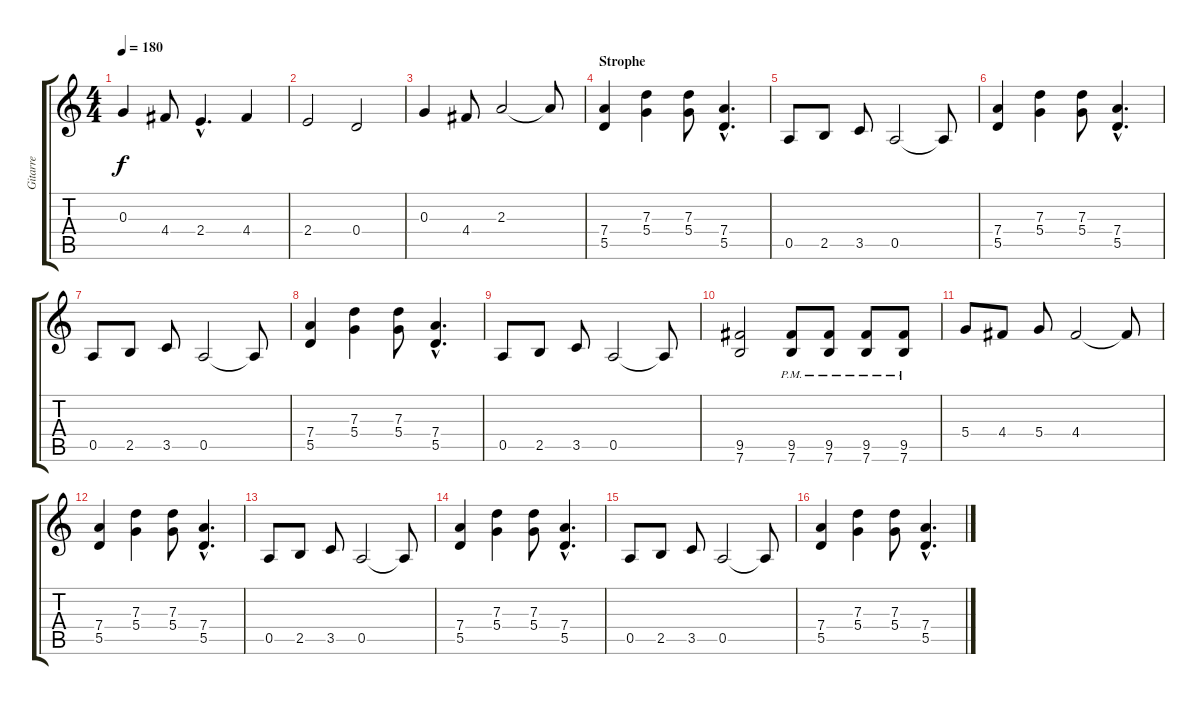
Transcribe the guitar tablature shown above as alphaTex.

\track ("Gitarre" "Gitarre") {instrument distortionguitar}
\staff {score tabs}
\tuning (E4 B3 G3 D3 A2 E2) {hide}
\ts (4 4)
\tempo 180
\clef g2
\ks c
0.3.4{dy f} 4.4.8 2.4{hac}.4{d} 4.4.4 |
2.4.2 0.4.2 |
0.3.4 4.4.8 2.3.2 2.3{t}.8 |
\section ("" "Strophe")
(7.4 5.5).4 (7.3 5.4).4 (7.3 5.4).8 (7.4{hac} 5.5{hac}).4{d} |
0.5.8 2.5.8 3.5.8 0.5.2 0.5{t}.8 |
(7.4 5.5).4 (7.3 5.4).4 (7.3 5.4).8 (7.4{hac} 5.5{hac}).4{d} |
0.5.8 2.5.8 3.5.8 0.5.2 0.5{t}.8 |
(7.4 5.5).4 (7.3 5.4).4 (7.3 5.4).8 (7.4{hac} 5.5{hac}).4{d} |
0.5.8 2.5.8 3.5.8 0.5.2 0.5{t}.8 |
(9.5 7.6).2 (9.5{pm} 7.6{pm}).8 (9.5{pm} 7.6{pm}).8 (9.5{pm} 7.6{pm}).8 (9.5{pm} 7.6{pm}).8 |
5.4.8 4.4.8 5.4.8 4.4.2 4.4{t}.8 |
(7.4 5.5).4 (7.3 5.4).4 (7.3 5.4).8 (7.4{hac} 5.5{hac}).4{d} |
0.5.8 2.5.8 3.5.8 0.5.2 0.5{t}.8 |
(7.4 5.5).4 (7.3 5.4).4 (7.3 5.4).8 (7.4{hac} 5.5{hac}).4{d} |
0.5.8 2.5.8 3.5.8 0.5.2 0.5{t}.8 |
(7.4 5.5).4 (7.3 5.4).4 (7.3 5.4).8 (7.4{hac} 5.5{hac}).4{d}
